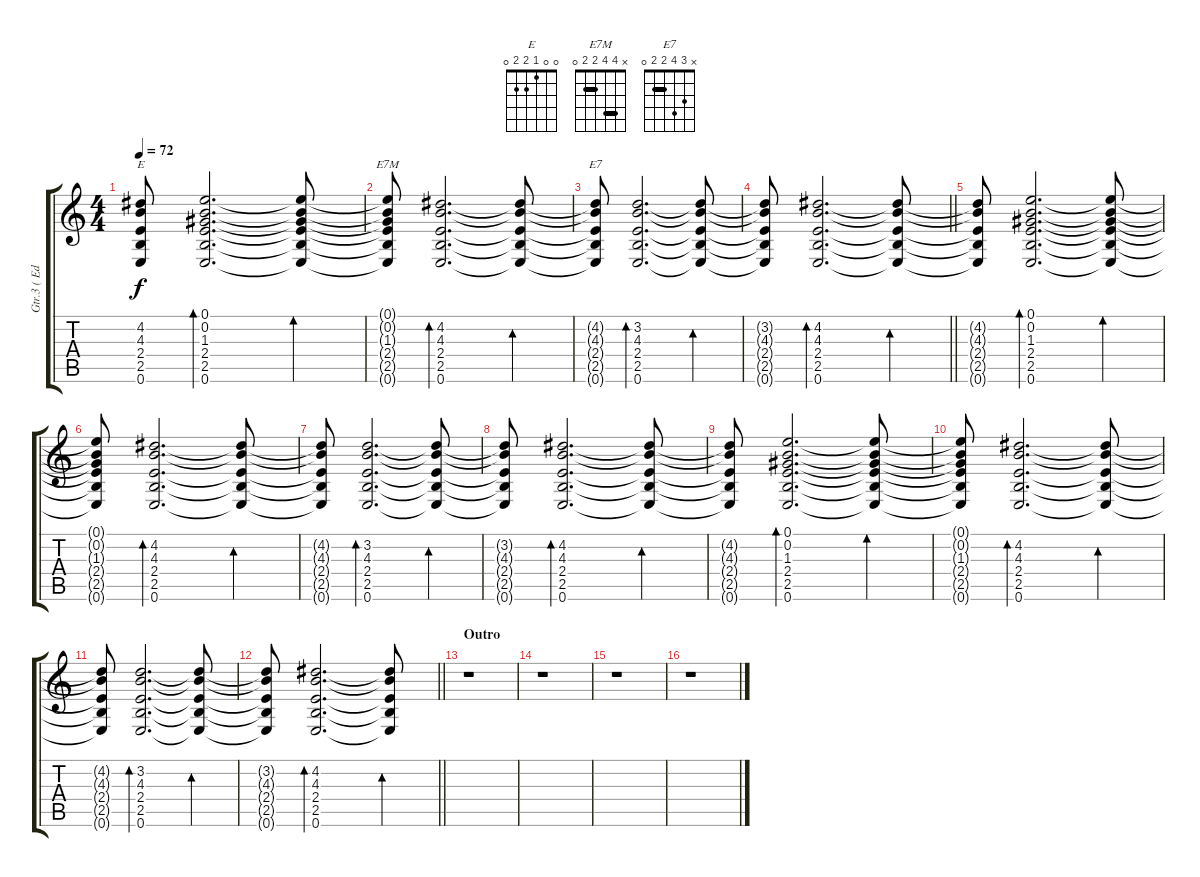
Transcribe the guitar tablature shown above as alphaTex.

\track ("Gtr.3 ( Edward O'Brien )" "Gtr.3 ( Ed") {instrument distortionguitar}
\staff {score tabs}
\tuning (E4 B3 G3 D3 A2 E2) {hide}
\chord ("E" 0 0 1 2 2 0)
\chord ("E7M" x 4 4 2 2 0) {barre (2 4)}
\chord ("E7" x 3 4 2 2 0) {barre 2}
\ts (4 4)
\tempo 72
\clef g2
\ks c
(4.2{t} 4.3{t} 2.4{t} 2.5{t} 0.6{t}).8{ch "E" dy f} (0.1 0.2 1.3 2.4 2.5 0.6).2{d bd 240} (0.1{t} 0.2{t} 1.3{t} 2.4{t} 2.5{t} 0.6{t}).8{bd 240} |
(0.1{t} 0.2{t} 1.3{t} 2.4{t} 2.5{t} 0.6{t}).8{ch "E7M"} (4.2 4.3 2.4 2.5 0.6).2{d bd 240} (4.2{t} 4.3{t} 2.4{t} 2.5{t} 0.6{t}).8{bd 240} |
(4.2{t} 4.3{t} 2.4{t} 2.5{t} 0.6{t}).8{ch "E7"} (3.2 4.3 2.4 2.5 0.6).2{d bd 240} (3.2{t} 4.3{t} 2.4{t} 2.5{t} 0.6{t}).8{bd 240} |
\barLineRight lightlight
(3.2{t} 4.3{t} 2.4{t} 2.5{t} 0.6{t}).8 (4.2 4.3 2.4 2.5 0.6).2{d bd 240} (4.2{t} 4.3{t} 2.4{t} 2.5{t} 0.6{t}).8{bd 240} |
(4.2{t} 4.3{t} 2.4{t} 2.5{t} 0.6{t}).8 (0.1 0.2 1.3 2.4 2.5 0.6).2{d bd 240} (0.1{t} 0.2{t} 1.3{t} 2.4{t} 2.5{t} 0.6{t}).8{bd 240} |
(0.1{t} 0.2{t} 1.3{t} 2.4{t} 2.5{t} 0.6{t}).8 (4.2 4.3 2.4 2.5 0.6).2{d bd 240} (4.2{t} 4.3{t} 2.4{t} 2.5{t} 0.6{t}).8{bd 240} |
(4.2{t} 4.3{t} 2.4{t} 2.5{t} 0.6{t}).8 (3.2 4.3 2.4 2.5 0.6).2{d bd 240} (3.2{t} 4.3{t} 2.4{t} 2.5{t} 0.6{t}).8{bd 240} |
(3.2{t} 4.3{t} 2.4{t} 2.5{t} 0.6{t}).8 (4.2 4.3 2.4 2.5 0.6).2{d bd 240} (4.2{t} 4.3{t} 2.4{t} 2.5{t} 0.6{t}).8{bd 240} |
(4.2{t} 4.3{t} 2.4{t} 2.5{t} 0.6{t}).8 (0.1 0.2 1.3 2.4 2.5 0.6).2{d bd 240} (0.1{t} 0.2{t} 1.3{t} 2.4{t} 2.5{t} 0.6{t}).8{bd 240} |
(0.1{t} 0.2{t} 1.3{t} 2.4{t} 2.5{t} 0.6{t}).8 (4.2 4.3 2.4 2.5 0.6).2{d bd 240} (4.2{t} 4.3{t} 2.4{t} 2.5{t} 0.6{t}).8{bd 240} |
(4.2{t} 4.3{t} 2.4{t} 2.5{t} 0.6{t}).8 (3.2 4.3 2.4 2.5 0.6).2{d bd 240} (3.2{t} 4.3{t} 2.4{t} 2.5{t} 0.6{t}).8{bd 240} |
\barLineRight lightlight
(3.2{t} 4.3{t} 2.4{t} 2.5{t} 0.6{t}).8 (4.2 4.3 2.4 2.5 0.6).2{d bd 240} (4.2{t} 4.3{t} 2.4{t} 2.5{t} 0.6{t}).8{bd 240} |
\section ("" "Outro")
r.1 |
r.1 |
r.1 |
r.1
